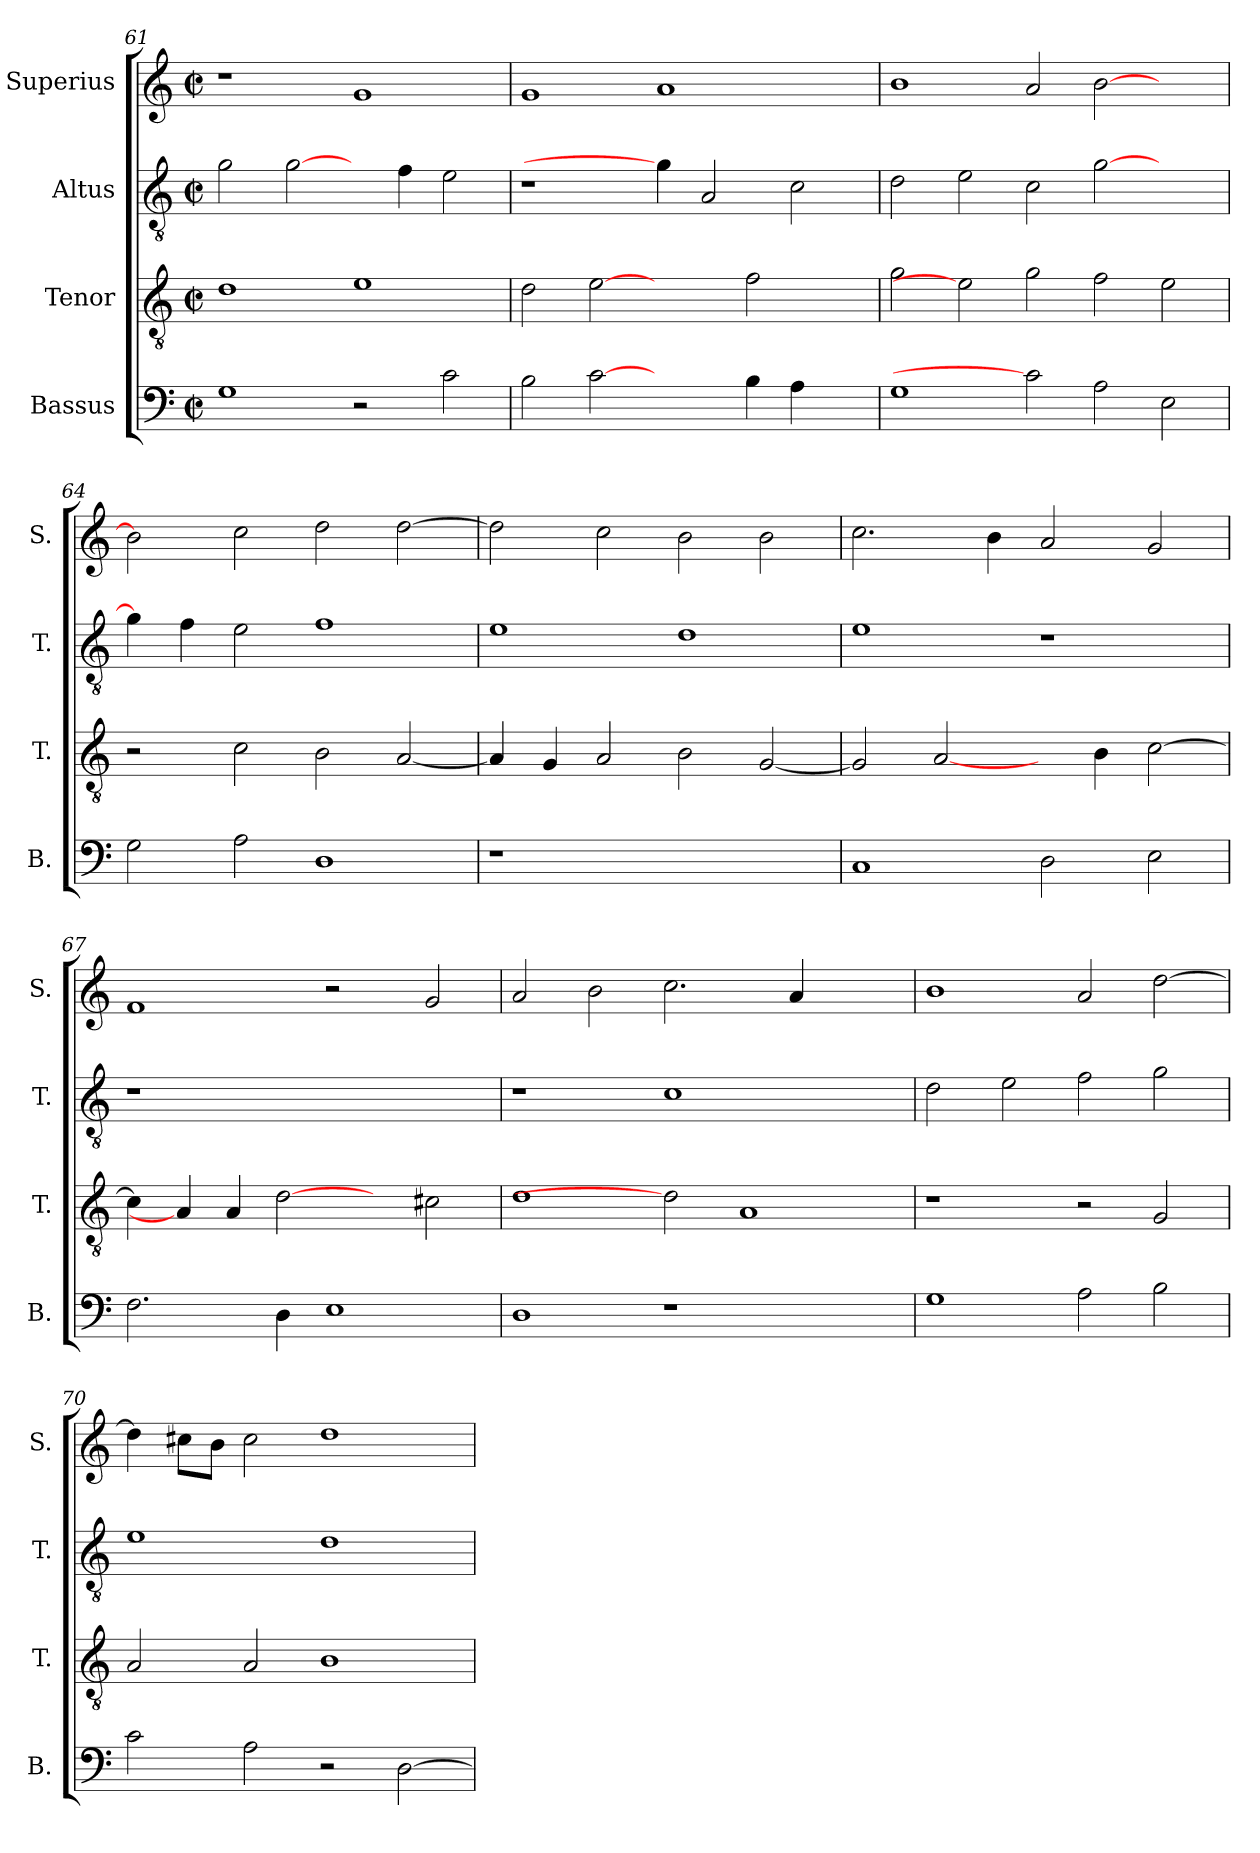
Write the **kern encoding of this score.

**kern	**kern	**kern	**kern
*part4	*part3	*part2	*part1
*staff4	*staff3	*staff2	*staff1
*I"Bassus	*I"Tenor	*I"Altus	*I"Superius
*I'B.	*I'T.	*I'T.	*I'S.
!!LO:PB:g=z
*clefF4	*clefGv2	*clefGv2	*clefG2
*	*ITrd7c12	*ITrd7c12	*
*k[]	*k[]	*k[]	*k[]
*C:	*C:	*C:	*C:
*M2/2	*M2/2	*M2/2	*M2/2
*met(c|)	*met(c|)	*met(c|)	*met(c|)
=61	=61	=61	=61
1Gi	1Di	2Gi\	1r
.	.	[2Gi\	.
2r	1Ei	4ryy	1gi
.	.	4Fi\	.
2ci\	.	2Ei\	.
=62	=62	=62	=62
2Bi\	2Di\	1r	1gi
[2ci	[2Ei	.	.
2ryy	2ryy	4Gi\]	1ai
.	.	2AAi/	.
4Bi\	2Fi\	.	.
4Ai\	.	2Ci\	.
4ryy	4ryy	.	4ryy
=63	=63	=63	=63
1Gi	2Gi\	2Di\	1bi
.	2Ei]	2Ei\	.
2ci]	2Gi\	2Ci\	2ai/
2Ai\	2Fi\	[>2Gi\	[>2bi\
2Ei\	2Ei\	2ryy	2ryy
=64	=64	=64	=64
2Gi\	2r	4Gi\]	2bi\]
.	.	4Fi\	.
2Ai\	2Ci\	2Ei\	2cci\
1Di	2BBi\	1Fi	2ddi\
.	[<2AAi/	.	[>2ddi\
=65	=65	=65	=65
!LO:N:vis=1	!	!	!
1r	4AAi/]	1Ei	2ddi\]
.	4GGi/	.	.
.	2AAi/	.	2cci\
1ryy	2BBi\	1Di	2bi\
.	[<2GGi/	.	2bi\
!!LO:LB:g=z
=66	=66	=66	=66
1Ci	2GGi/]	1Ei	2.cci\
.	[2AAi/	.	.
.	.	.	4bi\
2Di\	4ryy	1r	2ai/
.	4BBi\	.	.
2Ei\	[>2Ci\	.	2gi/
=67	=67	=67	=67
!	!	!LO:N:vis=1	!
2.Fi\	4Ci\]	1r	1fi
.	4AAi/]	.	.
.	4AAi/	.	.
4Di\	[2Di	.	.
1Ei	.	1ryy	2r
.	4ryy	.	.
.	2C#Xi\	.	2gi/
=68	=68	=68	=68
1Di	1Di	1r	2ai/
.	.	.	2bi\
1r	2Di]	1Ci	2.cci\
.	1AAi	.	.
.	.	.	4ai/
2ryy	.	2ryy	2ryy
=69	=69	=69	=69
1Gi	1r	2Di\	1bi
.	.	2Ei\	.
2Ai\	2r	2Fi\	2ai/
2Bi\	2GGi/	2Gi\	[>2ddi\
=70	=70	=70	=70
2ci\	2AAi/	1Ei	4ddi\]
.	.	.	8cc#Xi\L
.	.	.	8bi\J
2Ai\	2AAi/	.	2cc#i\
2r	1BBi	1Di	1ddi
[>2Di\	.	.	.
=	=	=	=
*-	*-	*-	*-
